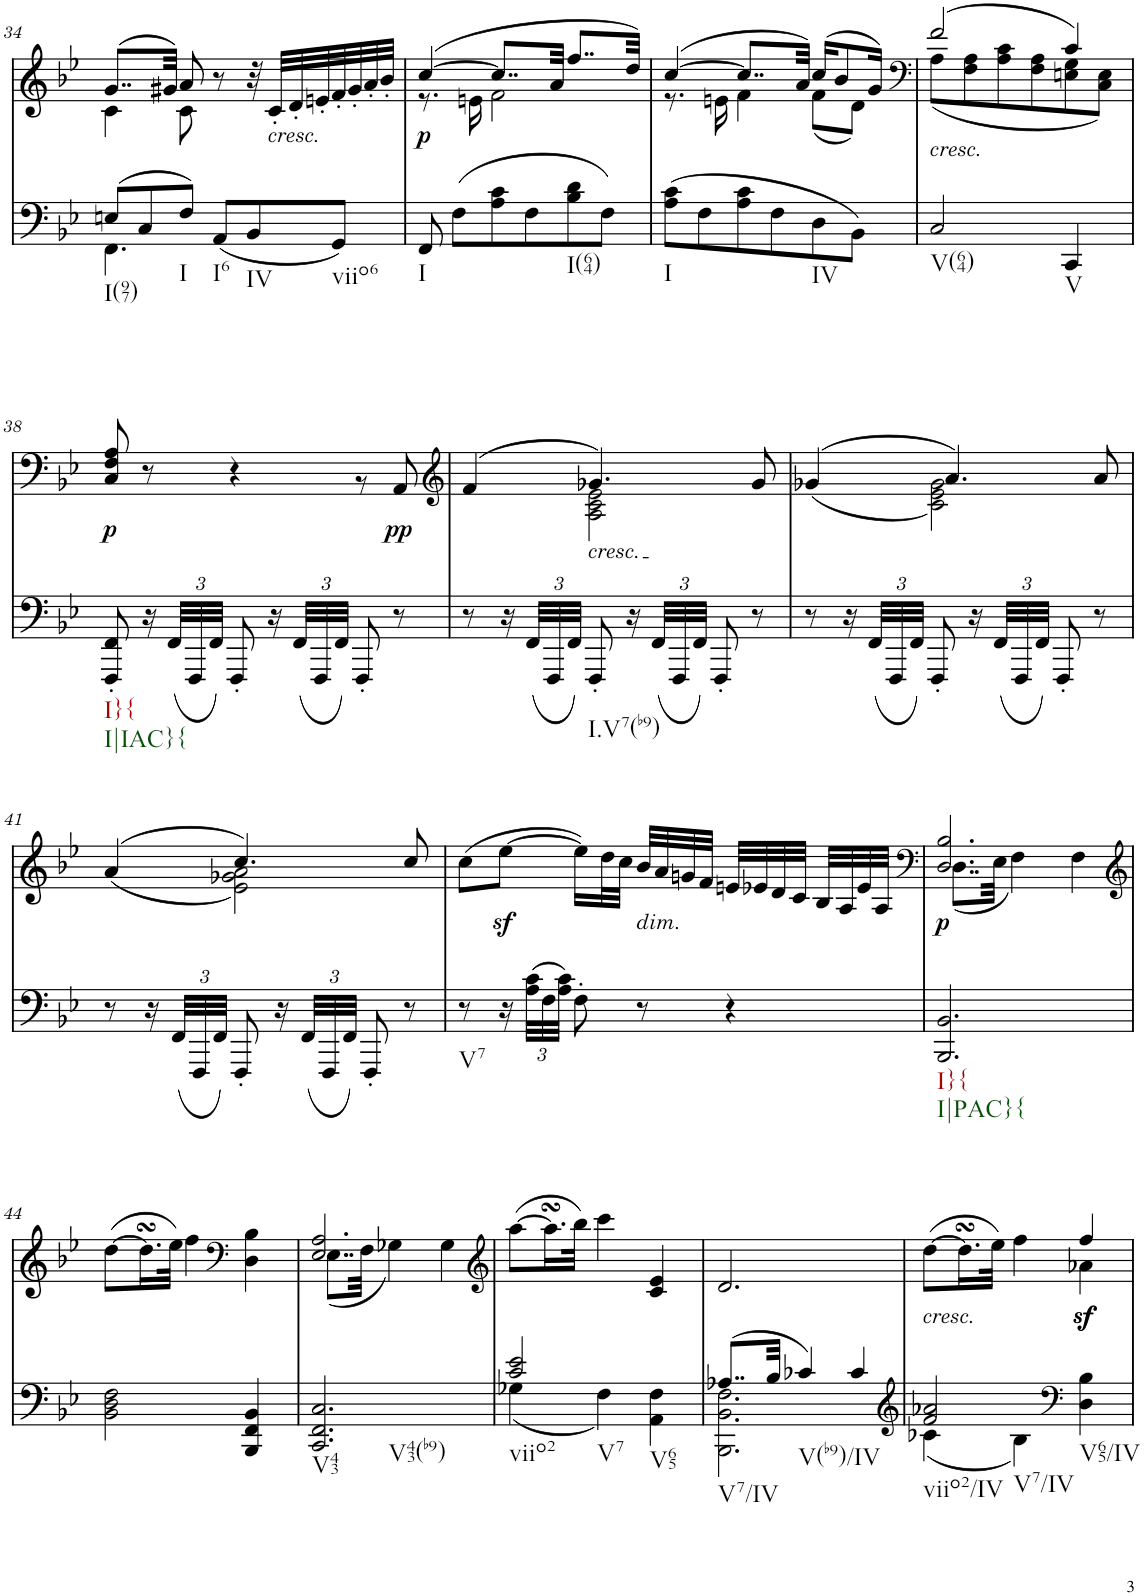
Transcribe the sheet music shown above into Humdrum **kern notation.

**kern	**kern	**text	**dynam
*part2	*part1	*part1	*part1
*staff2	*staff1	*staff1	*staff1
*I"Piano	*I"Piano	*	*
*I'Pno	*I'Pno	*	*
!!LO:PB:g=z
*clefF4	*clefG2	*	*
*k[b-e-]	*k[b-e-]	*	*
*B-:	*B-:	*	*
*M3/4	*M3/4	*	*
=34	=34	=34	=34
*^	*^	*	*
!LO:TX:b:t=I(97)	!	!	!	!	!
(8En/L	4.FF\	(8..g/L	4c\	.	.
8C/	.	.	.	.	.
.	.	32g#X/Jkk)	.	.	.
!LO:TX:b:t=I	!	!	!	!	!
8F/J)	.	8a/	8c\	.	.
!LO:TX:b:t=I6	!	!	!	!	!
(8AA/L	4.ryy	8r	4.ryy	.	.
!LO:TX:b:t=IV	!	!	!	!	!
8BB-/	.	32r	.	.	.
!	!	!LO:TX:b:i:t=cresc.	!	!	!
.	.	32c'/LLL	.	.	.
.	.	32d'/	.	.	.
.	.	32en'/	.	.	.
!LO:TX:b:t=viio6	!	!	!	!	!
8GG/J)	.	32f'/	.	.	.
.	.	32g#'/	.	.	.
.	.	32a'/	.	.	.
.	.	32b-'/JJJ	.	.	.
*v	*v	*	*	*	*
=35	=35	=35	=35	=35
!LO:TX:b:t=I	!	!	!	!
!	!	!	!LO:LY:b	!LO:DY:b
8FF/	([4cc/	8.r	p	p
(8F\L	.	.	.	.
.	.	16en\	.	.
8A\ 8c\	8..cc/L]	2f\	.	.
8F\	.	.	.	.
.	32a/Jkk	.	.	.
!LO:TX:b:t=I(64)	!	!	!	!
8B-\ 8d\	8..ff/L	.	.	.
8F\J)	.	.	.	.
.	32dd/Jkk)	.	.	.
=36	=36	=36	=36	=36
!LO:TX:b:t=I	!	!	!	!
(8A\ 8c\L	([4cc/	8.r	.	.
8F\	.	.	.	.
.	.	16en\	.	.
8A\ 8c\	8..cc/L]	4f\	.	.
8F\	.	.	.	.
.	32a/Jkk)	.	.	.
!LO:TX:b:t=IV	!	!	!	!
8D\	(16cc/KL	(8f\L	.	.
.	8b-/	.	.	.
8BB-\J)	.	8d\J)	.	.
.	16g/Jk)	.	.	.
=37	=37	=37	=37	=37
*	*clefF4	*	*	*
!	!LO:TX:b:i:t=cresc.	!	!	!
!LO:TX:b:t=V(64)	!	!	!	!
!	!	!	!LO:LY:b	!
2C/	(2f/	(8A\L	<	.
.	.	8F\ 8A\	.	.
.	.	8A\ 8c\	.	.
.	.	8F\ 8A\	.	.
!LO:TX:b:t=V	!	!	!	!
4CC/	4c/)	8En\ 8G\	.	.
.	.	8C\ 8E\J)	.	.
!!LO:LB:g=z	!!
=38	=38	=38	=38	=38
!LO:TX:b:t=I}{	!	!	!	!
!LO:TX:b:t=I|IAC}{	!	!	!	!
!	!	!	!	!LO:DY:b
8FFF/' 8FF/'	8C/ 8F/ 8A/	2ryy	.	p
16r	8r	.	.	.
*Xbrackettup	*	*	*	*
(48FF/LLL	.	.	.	.
48FFF/	.	.	.	.
48FF/JJJ)	.	.	.	.
8FFF'/	4r	.	.	.
16r	.	.	.	.
(48FF/LLL	.	.	.	.
48FFF/	.	.	.	.
48FF/JJJ)	.	.	.	.
8FFF'/	4ryy	8r	.	.
!	!	!	!LO:LY:b	!LO:DY:b
8r	.	8AA/	p	pp
=39	=39	=39	=39	=39
*	*clefG2	*	*	*
8r	(4f/	4ryy	.	.
16r	.	.	.	.
(48FF/LLL	.	.	.	.
48FFF/	.	.	.	.
48FF/JJJ)	.	.	.	.
!	!LO:TX:b:i:t=cresc.	!	!	!
!LO:TX:b:t=I.V7(b9)	!	!	!	!
!	!	!	!LO:LY:b	!
8FFF'/	4.g-X/)	2A\ 2c\ 2e-\	<	.
16r	.	.	.	.
(48FF/LLL	.	.	.	.
48FFF/	.	.	.	.
48FF/JJJ)	.	.	.	.
8FFF'/	.	.	.	.
8r	8g-/	.	.	.
=40	=40	=40	=40	=40
8r	((<4g-X/	4ryy	.	.
16r	.	.	.	.
(48FF/LLL	.	.	.	.
48FFF/	.	.	.	.
48FF/JJJ)	.	.	.	.
8FFF'/	4.a/)	2c\ 2e-\ 2g-\)	.	.
16r	.	.	.	.
(48FF/LLL	.	.	.	.
48FFF/	.	.	.	.
48FF/JJJ)	.	.	.	.
8FFF'/	.	.	.	.
8r	8a/	.	.	.
!!LO:LB:g=z	!!
=41	=41	=41	=41	=41
8r	((<4a/	4ryy	.	.
16r	.	.	.	.
(48FF/LLL	.	.	.	.
48FFF/	.	.	.	.
48FF/JJJ)	.	.	.	.
8FFF'/	4.cc/)	2e-\ 2g-X\ 2a\)	.	.
16r	.	.	.	.
(48FF/LLL	.	.	.	.
48FFF/	.	.	.	.
48FF/JJJ)	.	.	.	.
8FFF'/	.	.	.	.
8r	8cc/	.	.	.
*	*v	*v	*	*
=42	=42	=42	=42
!LO:TX:b:t=V7	!	!	!
8r	(8cc\L	.	.
16r	[8ee-z<\J	.	.
(48A\ 48c\LLL	.	.	.
48F\	.	.	.
48A\ 48c\JJJ)	.	.	.
8F'\	16ee-\LL])	.	.
.	32dd\L	.	.
.	32cc\JJJ	.	.
!	!LO:TX:b:i:t=dim.	!	!
8r	32b-/LLL	.	.
.	32a/	.	.
.	32gn/	.	.
.	32f/JJJ	.	.
4r	32en/LLL	.	.
.	32e-X/	.	.
.	32d/	.	.
.	32c/JJJ	.	.
.	32B-/LLL	.	.
.	32A/	.	.
.	32e-/	.	.
.	32A/JJJ	.	.
=43	=43	=43	=43
*	*clefF4	*	*
*	*^	*	*
!LO:TX:b:t=I}{	!	!	!	!
!LO:TX:b:t=I|PAC}{	!	!	!	!
!	!	!	!LO:LY:b	!LO:DY:b
2.BBB-/ 2.BB-/	2.D/ 2.B-/	(8..D\L	p	p
.	.	32E-\Jkk	.	.
.	.	4F\)	.	.
.	.	4F\	.	.
*	*v	*v	*	*
!!LO:LB:g=z
=44	=44	=44	=44
*	*clefG2	*	*
2BB-\ 2D\ 2F\	([8dd\L	.	.
.	16.ddsSsS\L]	.	.
.	32ee-\JJk)	.	.
.	4ff\	.	.
*	*clefF4	*	*
4BBB-/ 4FF/ 4BB-/	4D\ 4B-\	.	.
=45	=45	=45	=45
*	*^	*	*
!LO:TX:b:t=V43	!	!	!	!
!LO:TX:b:t=V43(b9)	!	!	!	!
2.CC/ 2.FF/ 2.C/	2.E-/ 2.A/	(8..E-\L	.	.
.	.	32F\Jkk	.	.
.	.	4G-X\)	.	.
.	.	4G-\	.	.
*	*v	*v	*	*
=46	=46	=46	=46
*	*clefG2	*	*
*^	*^	*	*
!LO:TX:b:t=viio2	!	!	!	!	!
!LO:TX:b:t=V7	!	!	!	!	!
*	*	*v	*v	*	*
2c/ 2e-/	(4G-X\	([8aa\L	.	.
.	.	16.aasSsS\L]	.	.
.	.	32bb-\JJk)	.	.
.	4F\)	4ccc\	.	.
!LO:TX:b:t=V65	!	!	!	!
4AA\ 4F\	4ryy	4c/ 4e-/	.	.
=47	=47	=47	=47	=47
!LO:TX:b:t=V7/IV	!	!	!	!
(8..A-X/L	2.BBB-\ 2.BB-\ 2.F\	2.d/	.	.
32B-/Jkk	.	.	.	.
!LO:TX:b:t=V(b9)/IV	!	!	!	!
4c-X/)	.	.	.	.
4c-/	.	.	.	.
=48	=48	=48	=48	=48
*clefG2	*	*	*	*
!	!	!LO:TX:b:i:t=cresc.	!	!
!LO:TX:b:t=viio2/IV	!	!	!	!
!LO:TX:b:t=V7/IV	!	!	!	!
!	!	!	!LO:LY:b	!
*	*	*^	*	*
2f/ 2a-X/	(4c-X\	(>[>8dd\L	2ryy	<	.
.	.	16.ddsSsS\L]	.	.	.
.	.	32ee-\JJk)	.	.	.
.	4B-\)	4ff\	.	.	.
*clefF4	*	*	*	*	*
!LO:TX:b:t=V65/IV	!	!	!	!	!
!	!	!	!	!	!LO:DY:b
!	!	!	!	!	!LO:DY:n=1:b
4D\ 4B-\	4ryy	4ff/	4a-X\	.	sf sf
*v	*v	*	*	*	*
*	*v	*v	*	*
=	=	=	=
*-	*-	*-	*-
